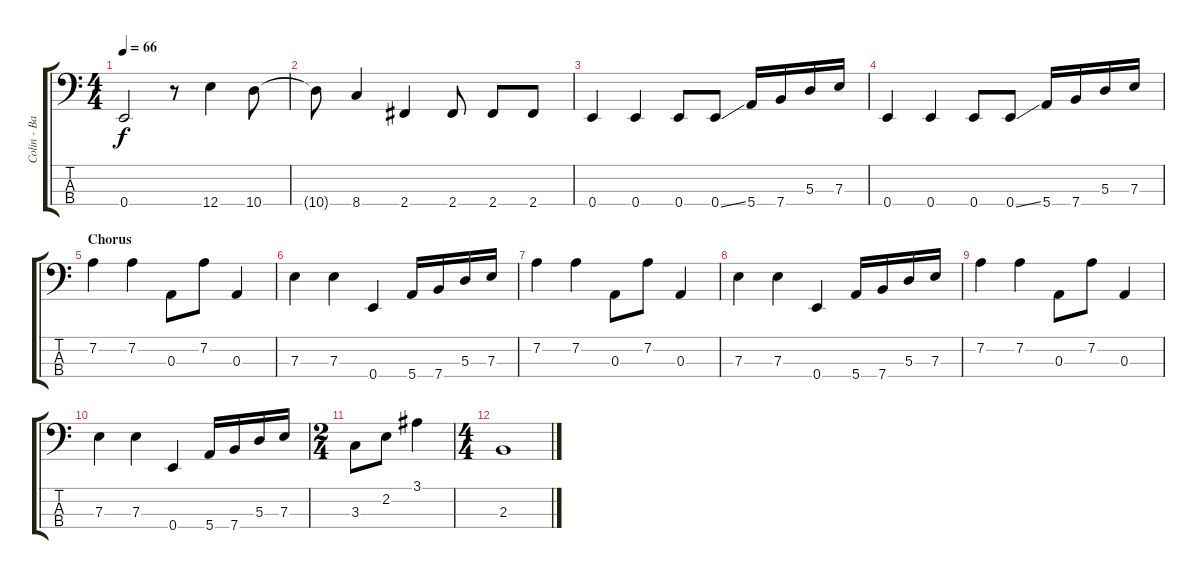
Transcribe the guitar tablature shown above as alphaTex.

\track ("Colin - Bass" "Colin - Ba") {instrument electricbassfinger}
\staff {score tabs}
\tuning (G2 D2 A1 E1) {hide}
\ts (4 4)
\tempo 66
\clef f4
\ks c
0.4.2{dy f} r.8 12.4.4 10.4.8 |
10.4{t}.8 8.4.4 2.4.4 2.4.8 2.4.8 2.4.8 |
0.4.4 0.4.4 0.4.8 0.4{ss}.8 5.4.16 7.4.16 5.3.16 7.3.16 |
0.4.4 0.4.4 0.4.8 0.4{ss}.8 5.4.16 7.4.16 5.3.16 7.3.16 |
\section ("" "Chorus")
7.2.4 7.2.4 0.3.8 7.2.8 0.3.4 |
7.3.4 7.3.4 0.4.4 5.4.16 7.4.16 5.3.16 7.3.16 |
7.2.4 7.2.4 0.3.8 7.2.8 0.3.4 |
7.3.4 7.3.4 0.4.4 5.4.16 7.4.16 5.3.16 7.3.16 |
7.2.4 7.2.4 0.3.8 7.2.8 0.3.4 |
7.3.4 7.3.4 0.4.4 5.4.16 7.4.16 5.3.16 7.3.16 |
\ts (2 4)
3.3.8 2.2.8 3.1.4 |
\ts (4 4)
2.3.1
